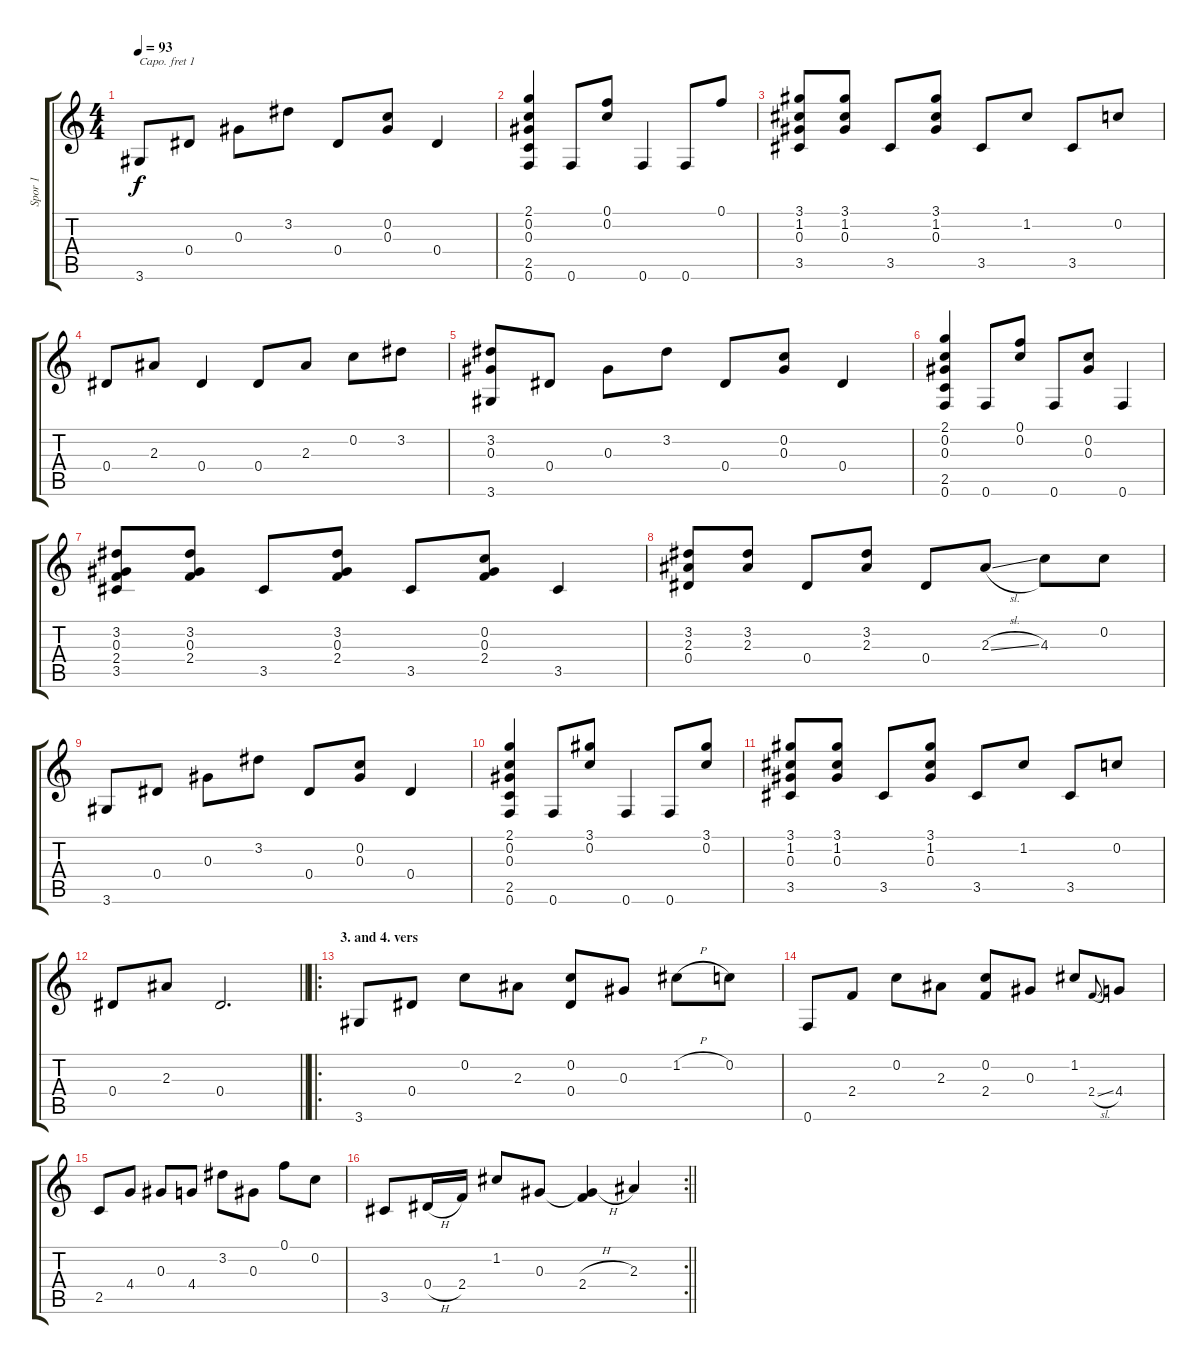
\track ("Spor 1" "Spor 1") {instrument acousticguitarsteel}
\staff {score tabs}
\capo 1
\tuning (E4 B3 G3 D3 A2 E2) {hide}
\ts (4 4)
\tempo 93
\clef g2
\ks c
3.6.8{dy f} 0.4.8 0.3.8 3.2.8 0.4.8 (0.2 0.3).8 0.4.4 |
(2.1 0.2 0.3 2.5 0.6).4 0.6.8 (0.1 0.2).8 0.6.4 0.6.8 0.1.8 |
(3.1 1.2 0.3 3.5).8 (3.1 1.2 0.3).8 3.5.8 (3.1 1.2 0.3).8 3.5.8 1.2.8 3.5.8 0.2.8 |
0.4.8 2.3.8 0.4.4 0.4.8 2.3.8 0.2.8 3.2.8 |
(3.2 0.3 3.6).8 0.4.8 0.3.8 3.2.8 0.4.8 (0.2 0.3).8 0.4.4 |
(2.1 0.2 0.3 2.5 0.6).4 0.6.8 (0.1 0.2).8 0.6.8 (0.2 0.3).8 0.6.4 |
(3.2 0.3 2.4 3.5).8 (3.2 0.3 2.4).8 3.5.8 (3.2 0.3 2.4).8 3.5.8 (0.2 0.3 2.4).8 3.5.4 |
(3.2 2.3 0.4).8 (3.2 2.3).8 0.4.8 (3.2 2.3).8 0.4.8 2.3{sl}.8 4.3.8 0.2.8 |
3.6.8 0.4.8 0.3.8 3.2.8 0.4.8 (0.2 0.3).8 0.4.4 |
(2.1 0.2 0.3 2.5 0.6).4 0.6.8 (3.1 0.2).8 0.6.4 0.6.8 (3.1 0.2).8 |
(3.1 1.2 0.3 3.5).8 (3.1 1.2 0.3).8 3.5.8 (3.1 1.2 0.3).8 3.5.8 1.2.8 3.5.8 0.2.8 |
\barLineRight lightlight
0.4.8 2.3.8 0.4.2{d} |
\ro
\section ("" "3. and 4. vers")
3.6.8 0.4.8 0.2.8 2.3.8 (0.2 0.4).8 0.3.8 1.2{h}.8 0.2.8 |
0.6.8 2.4.8 0.2.8 2.3.8 (0.2 2.4).8 0.3.8 1.2.8 2.4{sl}.8{gr onbeat} 4.4.8 |
2.5.8 4.4.8 0.3.8 4.4.8 3.2.8 0.3.8 0.1.8 0.2.8 |
\rc 2
\barLineRight lightlight
3.5.8 0.4{h}.16 2.4.16 1.2.8 0.3.8 (0.3{h t} 2.4).4 2.3.4
